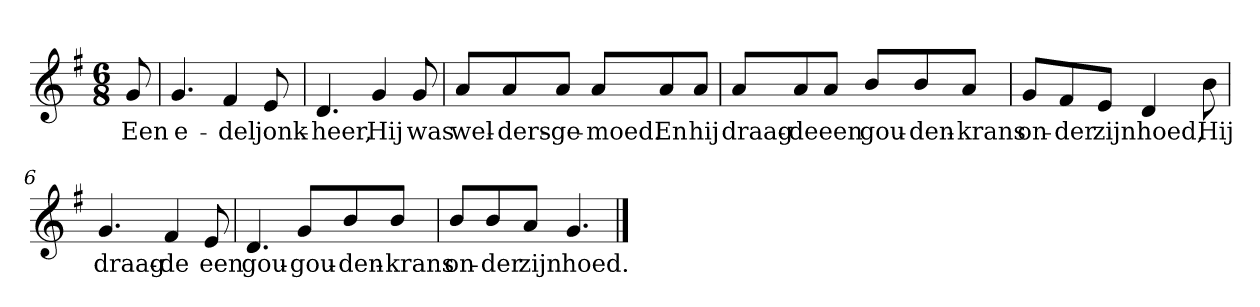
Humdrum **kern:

**kern	**text
*part1	*part1
*staff1	*staff1
*clefG2	*
*k[f#]	*
*G:	*
*M6/8	*
*MM120	*
=	=
8g	Een
=1	=1
4.g	e-
4f#	-del
8e	jonk-
=2	=2
4.d	-heer,
4g	Hij
8g	was
=3	=3
8a/L	wel-
8a/	-ders-
8a/J	-ge-
8a/L	-moed.
8a/	En
8a/J	hij
=4	=4
8a/L	draag-
8a/	-de
8a/J	een
8b/L	gou-
8b/	-den-
8a/J	-krans
=5	=5
8g/L	on-
8f#/	-der
8e/J	zijn
4d	hoed,
8b	Hij
=6	=6
4.g	draag-
4f#	-de
8e	een
=7	=7
4.d	gou-
8g/L	-gou-
8b/	-den-
8b/J	-krans
=8	=8
8b/L	on-
8b/	-der
8a/J	zijn
4.g	hoed.
==	==
*-	*-
